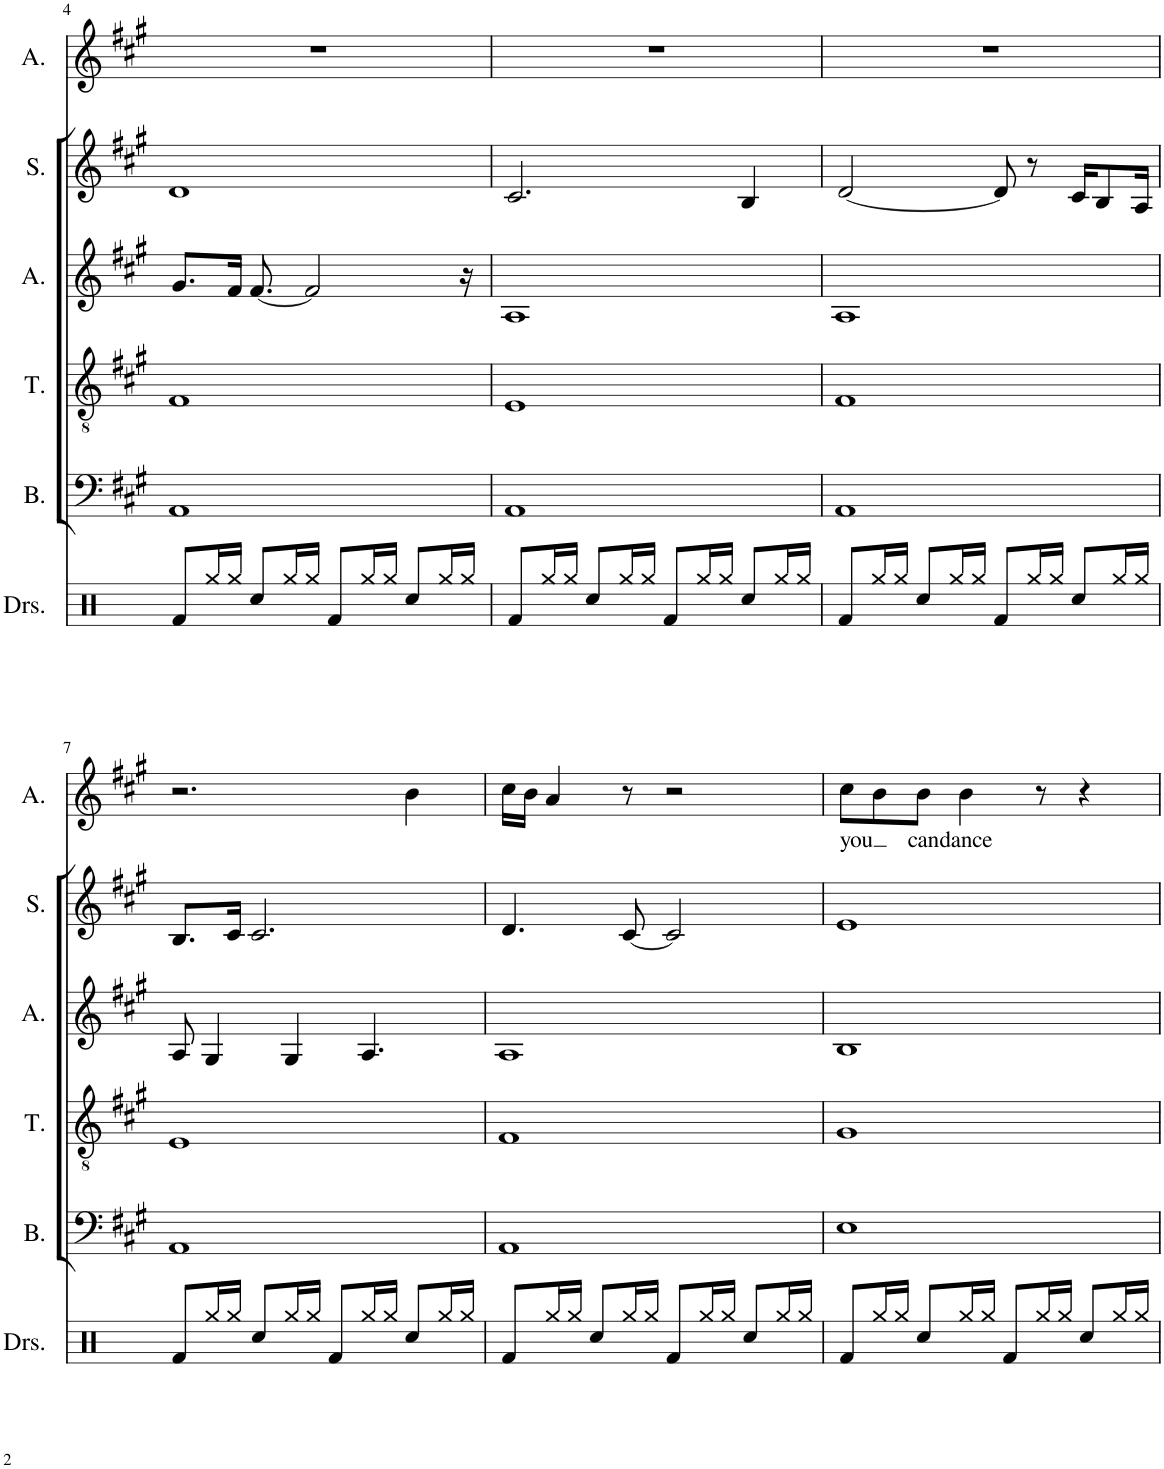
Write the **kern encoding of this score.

**kern	**kern	**kern	**kern	**kern	**kern	**text
*part6	*part5	*part4	*part3	*part2	*part1	*part1
*staff6	*staff5	*staff4	*staff3	*staff2	*staff1	*staff1
*I"Drumset	*I"Bass	*I"Tenor	*I"Alto	*I"Soprano	*I"Alto	*
*I'Drs.	*I'B.	*I'T.	*I'A.	*I'S.	*I'A.	*
!!LO:PB:g=z
*clefX	*clefF4	*clefGv2	*clefG2	*clefG2	*clefG2	*
*k[]	*k[f#c#g#]	*k[f#c#g#]	*k[f#c#g#]	*k[f#c#g#]	*k[f#c#g#]	*
*M4/4	*M4/4	*M4/4	*M4/4	*M4/4	*M4/4	*
=4	=4	=4	=4	=4	=4	=4
8Rf/L	1AA	1F#	8.g#/L	1d	1r	.
16Rgg/L	.	.	.	.	.	.
16Rgg/JJ	.	.	16f#/Jk	.	.	.
8Rcc/L	.	.	[8.f#/	.	.	.
16Rgg/L	.	.	.	.	.	.
16Rgg/JJ	.	.	2f#/]	.	.	.
8Rf/L	.	.	.	.	.	.
16Rgg/L	.	.	.	.	.	.
16Rgg/JJ	.	.	.	.	.	.
8Rcc/L	.	.	.	.	.	.
16Rgg/L	.	.	.	.	.	.
16Rgg/JJ	.	.	16r	.	.	.
=5	=5	=5	=5	=5	=5	=5
8Rf/L	1AA	1E	1A	2.c#/	1r	.
16Rgg/L	.	.	.	.	.	.
16Rgg/JJ	.	.	.	.	.	.
8Rcc/L	.	.	.	.	.	.
16Rgg/L	.	.	.	.	.	.
16Rgg/JJ	.	.	.	.	.	.
8Rf/L	.	.	.	.	.	.
16Rgg/L	.	.	.	.	.	.
16Rgg/JJ	.	.	.	.	.	.
8Rcc/L	.	.	.	4B/	.	.
16Rgg/L	.	.	.	.	.	.
16Rgg/JJ	.	.	.	.	.	.
=6	=6	=6	=6	=6	=6	=6
8Rf/L	1AA	1F#	1A	[2d/	1r	.
16Rgg/L	.	.	.	.	.	.
16Rgg/JJ	.	.	.	.	.	.
8Rcc/L	.	.	.	.	.	.
16Rgg/L	.	.	.	.	.	.
16Rgg/JJ	.	.	.	.	.	.
8Rf/L	.	.	.	8d/]	.	.
16Rgg/L	.	.	.	8r	.	.
16Rgg/JJ	.	.	.	.	.	.
8Rcc/L	.	.	.	16c#/KL	.	.
.	.	.	.	8B/	.	.
16Rgg/L	.	.	.	.	.	.
16Rgg/JJ	.	.	.	16A/Jk	.	.
!!LO:LB:g=z
=7	=7	=7	=7	=7	=7	=7
8Rf/L	1AA	1E	8A/	8.B/L	2.r	.
16Rgg/L	.	.	4G#/	.	.	.
16Rgg/JJ	.	.	.	16c#/Jk	.	.
8Rcc/L	.	.	.	2.c#/	.	.
16Rgg/L	.	.	4G#/	.	.	.
16Rgg/JJ	.	.	.	.	.	.
8Rf/L	.	.	.	.	.	.
16Rgg/L	.	.	4.A/	.	.	.
16Rgg/JJ	.	.	.	.	.	.
8Rcc/L	.	.	.	.	4b\	.
16Rgg/L	.	.	.	.	.	.
16Rgg/JJ	.	.	.	.	.	.
=8	=8	=8	=8	=8	=8	=8
8Rf/L	1AA	1F#	1A	4.d/	16cc#\LL	.
.	.	.	.	.	16b\JJ	.
16Rgg/L	.	.	.	.	4a/	.
16Rgg/JJ	.	.	.	.	.	.
8Rcc/L	.	.	.	.	.	.
16Rgg/L	.	.	.	[8c#/	8r	.
16Rgg/JJ	.	.	.	.	.	.
8Rf/L	.	.	.	2c#/]	2r	.
16Rgg/L	.	.	.	.	.	.
16Rgg/JJ	.	.	.	.	.	.
8Rcc/L	.	.	.	.	.	.
16Rgg/L	.	.	.	.	.	.
16Rgg/JJ	.	.	.	.	.	.
=9	=9	=9	=9	=9	=9	=9
!	!	!	!	!	!	!LO:LY:b
8Rf/L	1E	1G#	1B	1e	8cc#\L	you
16Rgg/L	.	.	.	.	8b\	.
16Rgg/JJ	.	.	.	.	.	.
!	!	!	!	!	!	!LO:LY:b
8Rcc/L	.	.	.	.	8b\J	can
!	!	!	!	!	!	!LO:LY:b
16Rgg/L	.	.	.	.	4b\	dance
16Rgg/JJ	.	.	.	.	.	.
8Rf/L	.	.	.	.	.	.
16Rgg/L	.	.	.	.	8r	.
16Rgg/JJ	.	.	.	.	.	.
8Rcc/L	.	.	.	.	4r	.
16Rgg/L	.	.	.	.	.	.
16Rgg/JJ	.	.	.	.	.	.
=	=	=	=	=	=	=
*-	*-	*-	*-	*-	*-	*-
